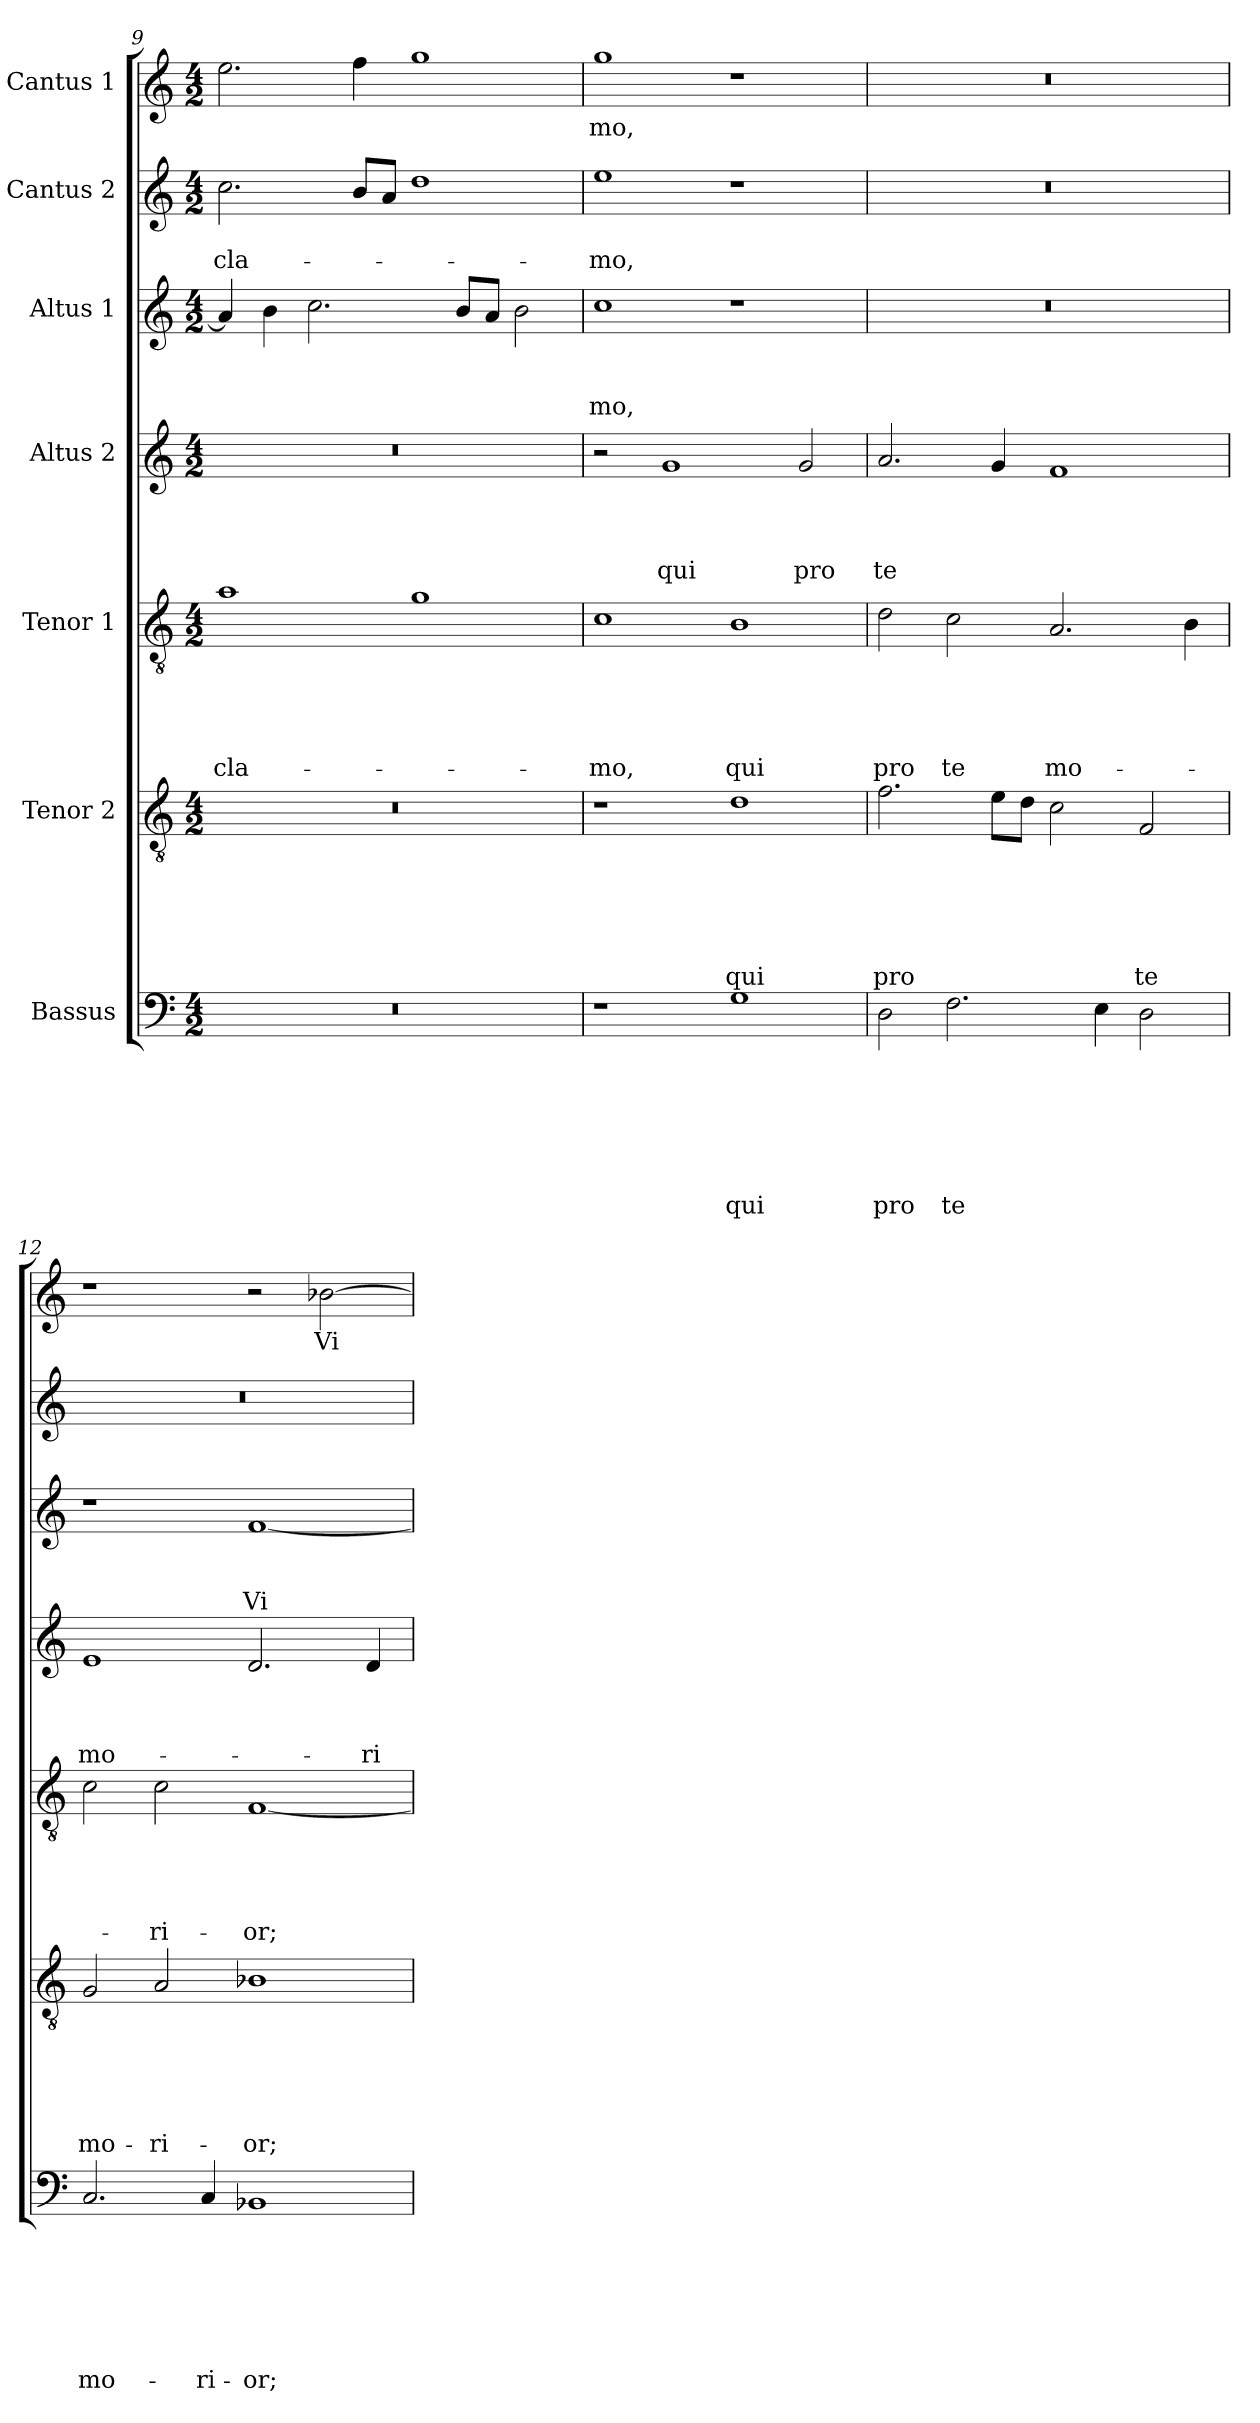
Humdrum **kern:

**kern	**text	**text	**text	**text	**text	**text	**text	**kern	**text	**text	**text	**text	**text	**text	**kern	**text	**text	**text	**text	**text	**kern	**text	**text	**text	**text	**kern	**text	**text	**text	**kern	**text	**text	**kern	**text
*part7	*part7	*part7	*part7	*part7	*part7	*part7	*part7	*part6	*part6	*part6	*part6	*part6	*part6	*part6	*part5	*part5	*part5	*part5	*part5	*part5	*part4	*part4	*part4	*part4	*part4	*part3	*part3	*part3	*part3	*part2	*part2	*part2	*part1	*part1
*staff7	*staff7	*staff7	*staff7	*staff7	*staff7	*staff7	*staff7	*staff6	*staff6	*staff6	*staff6	*staff6	*staff6	*staff6	*staff5	*staff5	*staff5	*staff5	*staff5	*staff5	*staff4	*staff4	*staff4	*staff4	*staff4	*staff3	*staff3	*staff3	*staff3	*staff2	*staff2	*staff2	*staff1	*staff1
*I"Bassus	*	*	*	*	*	*	*	*I"Tenor 2	*	*	*	*	*	*	*I"Tenor 1	*	*	*	*	*	*I"Altus 2	*	*	*	*	*I"Altus 1	*	*	*	*I"Cantus 2	*	*	*I"Cantus 1	*
*clefF4	*	*	*	*	*	*	*	*clefGv2	*	*	*	*	*	*	*clefGv2	*	*	*	*	*	*clefG2	*	*	*	*	*clefG2	*	*	*	*clefG2	*	*	*clefG2	*
*k[]	*	*	*	*	*	*	*	*k[]	*	*	*	*	*	*	*k[]	*	*	*	*	*	*k[]	*	*	*	*	*k[]	*	*	*	*k[]	*	*	*k[]	*
*a:	*	*	*	*	*	*	*	*a:	*	*	*	*	*	*	*a:	*	*	*	*	*	*a:	*	*	*	*	*a:	*	*	*	*a:	*	*	*a:	*
*M4/2	*	*	*	*	*	*	*	*M4/2	*	*	*	*	*	*	*M4/2	*	*	*	*	*	*M4/2	*	*	*	*	*M4/2	*	*	*	*M4/2	*	*	*M4/2	*
=9	=9	=9	=9	=9	=9	=9	=9	=9	=9	=9	=9	=9	=9	=9	=9	=9	=9	=9	=9	=9	=9	=9	=9	=9	=9	=9	=9	=9	=9	=9	=9	=9	=9	=9
!	!	!	!	!	!	!	!	!	!	!	!	!	!	!	!	!	!	!	!	!LO:LY:b	!	!	!	!	!	!	!	!	!	!	!	!LO:LY:b	!	!
0r	.	.	.	.	.	.	.	0r	.	.	.	.	.	.	1a	.	.	.	.	cla-	0r	.	.	.	.	4a/]	.	.	.	2.cc\	.	cla-	2.ee\	.
.	.	.	.	.	.	.	.	.	.	.	.	.	.	.	.	.	.	.	.	.	.	.	.	.	.	4b\	.	.	.	.	.	.	.	.
.	.	.	.	.	.	.	.	.	.	.	.	.	.	.	.	.	.	.	.	.	.	.	.	.	.	2.cc\	.	.	.	.	.	.	.	.
.	.	.	.	.	.	.	.	.	.	.	.	.	.	.	.	.	.	.	.	.	.	.	.	.	.	.	.	.	.	8b/L	.	.	4ff\	.
.	.	.	.	.	.	.	.	.	.	.	.	.	.	.	.	.	.	.	.	.	.	.	.	.	.	.	.	.	.	8a/J	.	.	.	.
.	.	.	.	.	.	.	.	.	.	.	.	.	.	.	1g	.	.	.	.	.	.	.	.	.	.	.	.	.	.	1dd	.	.	1gg	.
.	.	.	.	.	.	.	.	.	.	.	.	.	.	.	.	.	.	.	.	.	.	.	.	.	.	8b/L	.	.	.	.	.	.	.	.
.	.	.	.	.	.	.	.	.	.	.	.	.	.	.	.	.	.	.	.	.	.	.	.	.	.	8a/J	.	.	.	.	.	.	.	.
.	.	.	.	.	.	.	.	.	.	.	.	.	.	.	.	.	.	.	.	.	.	.	.	.	.	2b\	.	.	.	.	.	.	.	.
=10	=10	=10	=10	=10	=10	=10	=10	=10	=10	=10	=10	=10	=10	=10	=10	=10	=10	=10	=10	=10	=10	=10	=10	=10	=10	=10	=10	=10	=10	=10	=10	=10	=10	=10
!	!	!	!	!	!	!	!	!	!	!	!	!	!	!	!	!	!	!	!	!LO:LY:b	!	!	!	!	!	!	!	!	!LO:LY:b	!	!	!LO:LY:b	!	!LO:LY:b
1r	.	.	.	.	.	.	.	1r	.	.	.	.	.	.	1c	.	.	.	.	-mo,	2r	.	.	.	.	1cc	.	.	-mo,	1ee	.	-mo,	1gg	-mo,
!	!	!	!	!	!	!	!	!	!	!	!	!	!	!	!	!	!	!	!	!	!	!	!	!	!LO:LY:b	!	!	!	!	!	!	!	!	!
.	.	.	.	.	.	.	.	.	.	.	.	.	.	.	.	.	.	.	.	.	1g	.	.	.	qui	.	.	.	.	.	.	.	.	.
!	!	!	!	!	!	!	!LO:LY:b	!	!	!	!	!	!	!LO:LY:b	!	!	!	!	!	!LO:LY:b	!	!	!	!	!	!	!	!	!	!	!	!	!	!
1G	.	.	.	.	.	.	qui	1d	.	.	.	.	.	qui	1B	.	.	.	.	qui	.	.	.	.	.	1r	.	.	.	1r	.	.	1r	.
!	!	!	!	!	!	!	!	!	!	!	!	!	!	!	!	!	!	!	!	!	!	!	!	!	!LO:LY:b	!	!	!	!	!	!	!	!	!
.	.	.	.	.	.	.	.	.	.	.	.	.	.	.	.	.	.	.	.	.	2g/	.	.	.	pro	.	.	.	.	.	.	.	.	.
!!LO:PB:g=z
=11	=11	=11	=11	=11	=11	=11	=11	=11	=11	=11	=11	=11	=11	=11	=11	=11	=11	=11	=11	=11	=11	=11	=11	=11	=11	=11	=11	=11	=11	=11	=11	=11	=11	=11
!	!	!	!	!	!	!	!LO:LY:b	!	!	!	!	!	!	!LO:LY:b	!	!	!	!	!	!LO:LY:b	!	!	!	!	!LO:LY:b	!	!	!	!	!	!	!	!	!
2D\	.	.	.	.	.	.	pro	2.f\	.	.	.	.	.	pro	2d\	.	.	.	.	pro	2.a/	.	.	.	te	0r	.	.	.	0r	.	.	0r	.
!	!	!	!	!	!	!	!LO:LY:b	!	!	!	!	!	!	!	!	!	!	!	!	!LO:LY:b	!	!	!	!	!	!	!	!	!	!	!	!	!	!
2.F\	.	.	.	.	.	.	te	.	.	.	.	.	.	.	2c\	.	.	.	.	te	.	.	.	.	.	.	.	.	.	.	.	.	.	.
.	.	.	.	.	.	.	.	8e\L	.	.	.	.	.	.	.	.	.	.	.	.	4g/	.	.	.	.	.	.	.	.	.	.	.	.	.
.	.	.	.	.	.	.	.	8d\J	.	.	.	.	.	.	.	.	.	.	.	.	.	.	.	.	.	.	.	.	.	.	.	.	.	.
!	!	!	!	!	!	!	!	!	!	!	!	!	!	!	!	!	!	!	!	!LO:LY:b	!	!	!	!	!	!	!	!	!	!	!	!	!	!
.	.	.	.	.	.	.	.	2c\	.	.	.	.	.	.	2.A/	.	.	.	.	mo-	1f	.	.	.	.	.	.	.	.	.	.	.	.	.
4E\	.	.	.	.	.	.	.	.	.	.	.	.	.	.	.	.	.	.	.	.	.	.	.	.	.	.	.	.	.	.	.	.	.	.
!	!	!	!	!	!	!	!	!	!	!	!	!	!	!LO:LY:b	!	!	!	!	!	!	!	!	!	!	!	!	!	!	!	!	!	!	!	!
2D\	.	.	.	.	.	.	.	2F/	.	.	.	.	.	te	.	.	.	.	.	.	.	.	.	.	.	.	.	.	.	.	.	.	.	.
.	.	.	.	.	.	.	.	.	.	.	.	.	.	.	4B\	.	.	.	.	.	.	.	.	.	.	.	.	.	.	.	.	.	.	.
=12	=12	=12	=12	=12	=12	=12	=12	=12	=12	=12	=12	=12	=12	=12	=12	=12	=12	=12	=12	=12	=12	=12	=12	=12	=12	=12	=12	=12	=12	=12	=12	=12	=12	=12
!	!	!	!	!	!	!	!LO:LY:b	!	!	!	!	!	!	!LO:LY:b	!	!	!	!	!	!	!	!	!	!	!LO:LY:b	!	!	!	!	!	!	!	!	!
2.C/	.	.	.	.	.	.	mo-	2G/	.	.	.	.	.	mo-	2c\	.	.	.	.	.	1e	.	.	.	mo-	1r	.	.	.	0r	.	.	1r	.
!	!	!	!	!	!	!	!	!	!	!	!	!	!	!LO:LY:b	!	!	!	!	!	!LO:LY:b	!	!	!	!	!	!	!	!	!	!	!	!	!	!
.	.	.	.	.	.	.	.	2A/	.	.	.	.	.	-ri-	2c\	.	.	.	.	-ri-	.	.	.	.	.	.	.	.	.	.	.	.	.	.
!	!	!	!	!	!	!	!LO:LY:b	!	!	!	!	!	!	!	!	!	!	!	!	!	!	!	!	!	!	!	!	!	!	!	!	!	!	!
4C/	.	.	.	.	.	.	-ri-	.	.	.	.	.	.	.	.	.	.	.	.	.	.	.	.	.	.	.	.	.	.	.	.	.	.	.
!	!	!	!	!	!	!	!LO:LY:b	!	!	!	!	!	!	!LO:LY:b	!	!	!	!	!	!LO:LY:b	!	!	!	!	!	!	!	!	!LO:LY:b	!	!	!	!	!
1BB-X	.	.	.	.	.	.	-or;	1B-X	.	.	.	.	.	-or;	[1F	.	.	.	.	-or;	2.d/	.	.	.	.	[1f	.	.	Vi-	.	.	.	2r	.
!	!	!	!	!	!	!	!	!	!	!	!	!	!	!	!	!	!	!	!	!	!	!	!	!	!	!	!	!	!	!	!	!	!	!LO:LY:b
.	.	.	.	.	.	.	.	.	.	.	.	.	.	.	.	.	.	.	.	.	.	.	.	.	.	.	.	.	.	.	.	.	[2b-X\	Vi-
!	!	!	!	!	!	!	!	!	!	!	!	!	!	!	!	!	!	!	!	!	!	!	!	!	!LO:LY:b	!	!	!	!	!	!	!	!	!
.	.	.	.	.	.	.	.	.	.	.	.	.	.	.	.	.	.	.	.	.	4d/	.	.	.	-ri-	.	.	.	.	.	.	.	.	.
=	=	=	=	=	=	=	=	=	=	=	=	=	=	=	=	=	=	=	=	=	=	=	=	=	=	=	=	=	=	=	=	=	=	=
*-	*-	*-	*-	*-	*-	*-	*-	*-	*-	*-	*-	*-	*-	*-	*-	*-	*-	*-	*-	*-	*-	*-	*-	*-	*-	*-	*-	*-	*-	*-	*-	*-	*-	*-
